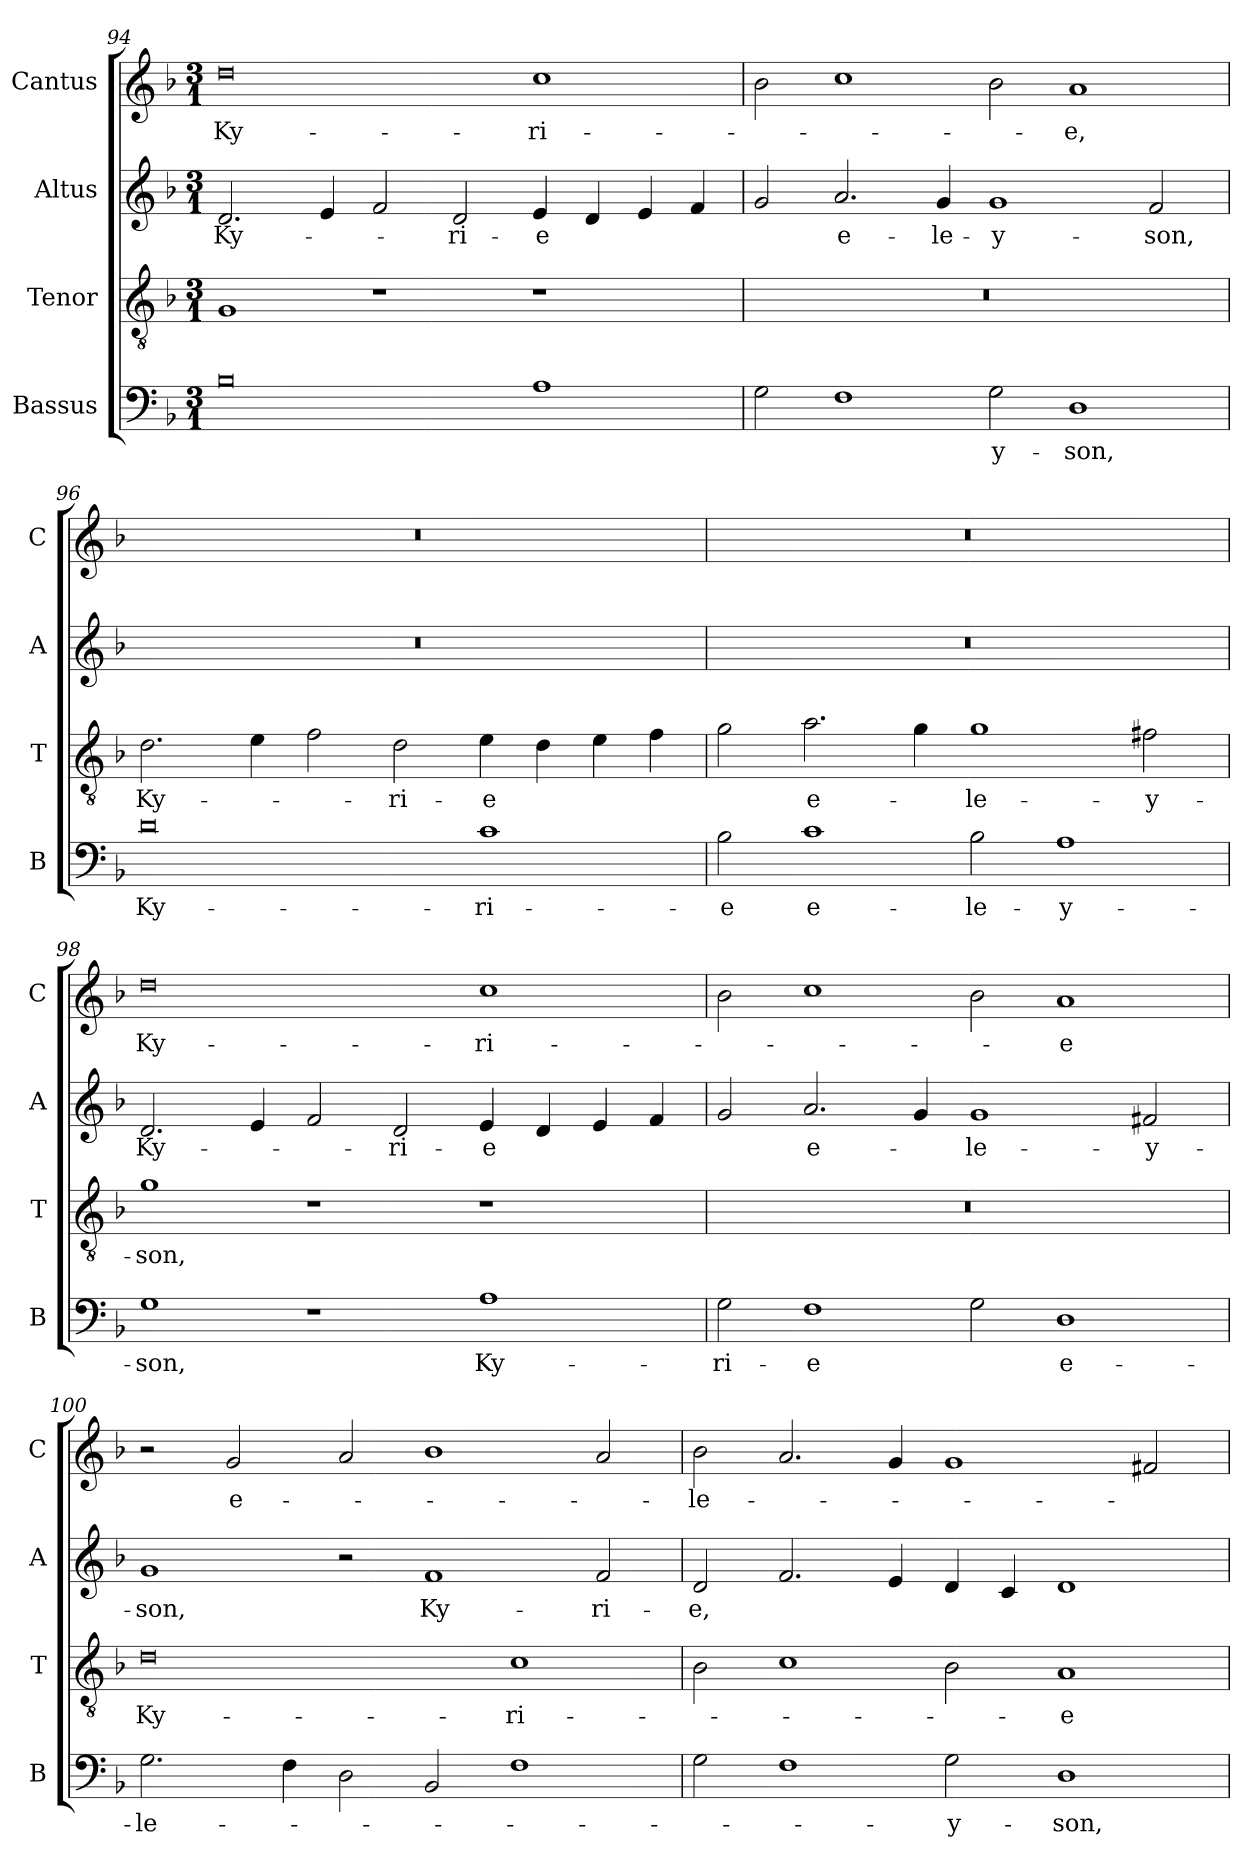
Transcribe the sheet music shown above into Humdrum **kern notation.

**kern	**text	**kern	**text	**kern	**text	**kern	**text
*part4	*part4	*part3	*part3	*part2	*part2	*part1	*part1
*staff4	*staff4	*staff3	*staff3	*staff2	*staff2	*staff1	*staff1
*I"Bassus	*	*I"Tenor	*	*I"Altus	*	*I"Cantus	*
*I'B	*	*I'T	*	*I'A	*	*I'C	*
*clefF4	*	*clefGv2	*	*clefG2	*	*clefG2	*
*k[b-]	*	*k[b-]	*	*k[b-]	*	*k[b-]	*
*F:	*	*F:	*	*F:	*	*F:	*
*M3/1	*	*M3/1	*	*M3/1	*	*M3/1	*
=94	=94	=94	=94	=94	=94	=94	=94
!	!	!	!	!	!LO:LY:b	!	!
!	!	!	!	!	!	!	!LO:LY:b
0B-	.	1G	.	2.d/	Ky-	0dd	Ky-
.	.	.	.	4e/	.	.	.
.	.	1r	.	2f/	.	.	.
!	!	!	!	!	!LO:LY:b	!	!
.	.	.	.	2d/	-ri-	.	.
!	!	!	!	!	!LO:LY:b	!	!
!	!	!	!	!	!	!	!LO:LY:b
1A	.	1r	.	4e/	-e	1cc	-ri-
.	.	.	.	4d/	.	.	.
.	.	.	.	4e/	.	.	.
.	.	.	.	4f/	.	.	.
=95	=95	=95	=95	=95	=95	=95	=95
2G\	.	0.r	.	2g/	.	2b-\	.
!	!	!	!	!	!LO:LY:b	!	!
1F	.	.	.	2.a/	e-	1cc	.
!	!	!	!	!	!LO:LY:b	!	!
.	.	.	.	4g/	-le-	.	.
!	!LO:LY:b	!	!	!	!	!	!
!	!	!	!	!	!LO:LY:b	!	!
2G\	-y-	.	.	1g	-y-	2b-\	.
!	!LO:LY:b	!	!	!	!	!	!
!	!	!	!	!	!	!	!LO:LY:b
1D	-son,	.	.	.	.	1a	-e,
!	!	!	!	!	!LO:LY:b	!	!
.	.	.	.	2f/	-son,	.	.
=96	=96	=96	=96	=96	=96	=96	=96
!	!LO:LY:b	!	!	!	!	!	!
!	!	!	!LO:LY:b	!	!	!	!
0d	Ky-	2.d\	Ky-	0.r	.	0.r	.
.	.	4e\	.	.	.	.	.
.	.	2f\	.	.	.	.	.
!	!	!	!LO:LY:b	!	!	!	!
.	.	2d\	-ri-	.	.	.	.
!	!LO:LY:b	!	!	!	!	!	!
!	!	!	!LO:LY:b	!	!	!	!
1c	-ri-	4e\	-e	.	.	.	.
.	.	4d\	.	.	.	.	.
.	.	4e\	.	.	.	.	.
.	.	4f\	.	.	.	.	.
!!LO:LB:g=z
=97	=97	=97	=97	=97	=97	=97	=97
!	!LO:LY:b	!	!	!	!	!	!
2B-\	-e	2g\	.	0.r	.	0.r	.
!	!LO:LY:b	!	!	!	!	!	!
!	!	!	!LO:LY:b	!	!	!	!
1c	e-	2.a\	e-	.	.	.	.
.	.	4g\	.	.	.	.	.
!	!LO:LY:b	!	!	!	!	!	!
!	!	!	!LO:LY:b	!	!	!	!
2B-\	-le-	1g	-le-	.	.	.	.
!	!LO:LY:b	!	!	!	!	!	!
1A	-y-	.	.	.	.	.	.
!	!	!	!LO:LY:b	!	!	!	!
.	.	2f#X\	-y-	.	.	.	.
=98	=98	=98	=98	=98	=98	=98	=98
!	!LO:LY:b	!	!	!	!	!	!
!	!	!	!LO:LY:b	!	!	!	!
!	!	!	!	!	!LO:LY:b	!	!
!	!	!	!	!	!	!	!LO:LY:b
1G	-son,	1g	-son,	2.d/	Ky-	0dd	Ky-
.	.	.	.	4e/	.	.	.
1r	.	1r	.	2f/	.	.	.
!	!	!	!	!	!LO:LY:b	!	!
.	.	.	.	2d/	-ri-	.	.
!	!LO:LY:b	!	!	!	!	!	!
!	!	!	!	!	!LO:LY:b	!	!
!	!	!	!	!	!	!	!LO:LY:b
1A	Ky-	1r	.	4e/	-e	1cc	-ri-
.	.	.	.	4d/	.	.	.
.	.	.	.	4e/	.	.	.
.	.	.	.	4f/	.	.	.
=99	=99	=99	=99	=99	=99	=99	=99
!	!LO:LY:b	!	!	!	!	!	!
2G\	-ri-	0.r	.	2g/	.	2b-\	.
!	!LO:LY:b	!	!	!	!	!	!
!	!	!	!	!	!LO:LY:b	!	!
1F	-e	.	.	2.a/	e-	1cc	.
.	.	.	.	4g/	.	.	.
!	!	!	!	!	!LO:LY:b	!	!
2G\	.	.	.	1g	-le-	2b-\	.
!	!LO:LY:b	!	!	!	!	!	!
!	!	!	!	!	!	!	!LO:LY:b
1D	e-	.	.	.	.	1a	-e
!	!	!	!	!	!LO:LY:b	!	!
.	.	.	.	2f#X/	-y-	.	.
=100	=100	=100	=100	=100	=100	=100	=100
!	!LO:LY:b	!	!	!	!	!	!
!	!	!	!LO:LY:b	!	!	!	!
!	!	!	!	!	!LO:LY:b	!	!
2.G\	-le-	0d	Ky-	1g	-son,	2r	.
!	!	!	!	!	!	!	!LO:LY:b
.	.	.	.	.	.	2g/	e-
4F\	.	.	.	.	.	.	.
2D\	.	.	.	2r	.	2a/	.
!	!	!	!	!	!LO:LY:b	!	!
2BB-/	.	.	.	1f	Ky-	1b-	.
!	!	!	!LO:LY:b	!	!	!	!
1F	.	1c	-ri-	.	.	.	.
!	!	!	!	!	!LO:LY:b	!	!
.	.	.	.	2f/	-ri-	2a/	.
=101	=101	=101	=101	=101	=101	=101	=101
!	!	!	!	!	!LO:LY:b	!	!
!	!	!	!	!	!	!	!LO:LY:b
2G\	.	2B-\	.	2d/	-e,	2b-\	-le-
1F	.	1c	.	2.f/	.	2.a/	.
.	.	.	.	4e/	.	4g/	.
!	!LO:LY:b	!	!	!	!	!	!
2G\	-y-	2B-\	.	4d/	.	1g	.
.	.	.	.	4c/	.	.	.
!	!LO:LY:b	!	!	!	!	!	!
!	!	!	!LO:LY:b	!	!	!	!
1D	-son,	1A	-e	1d	.	.	.
.	.	.	.	.	.	2f#X/	.
=	=	=	=	=	=	=	=
*-	*-	*-	*-	*-	*-	*-	*-
